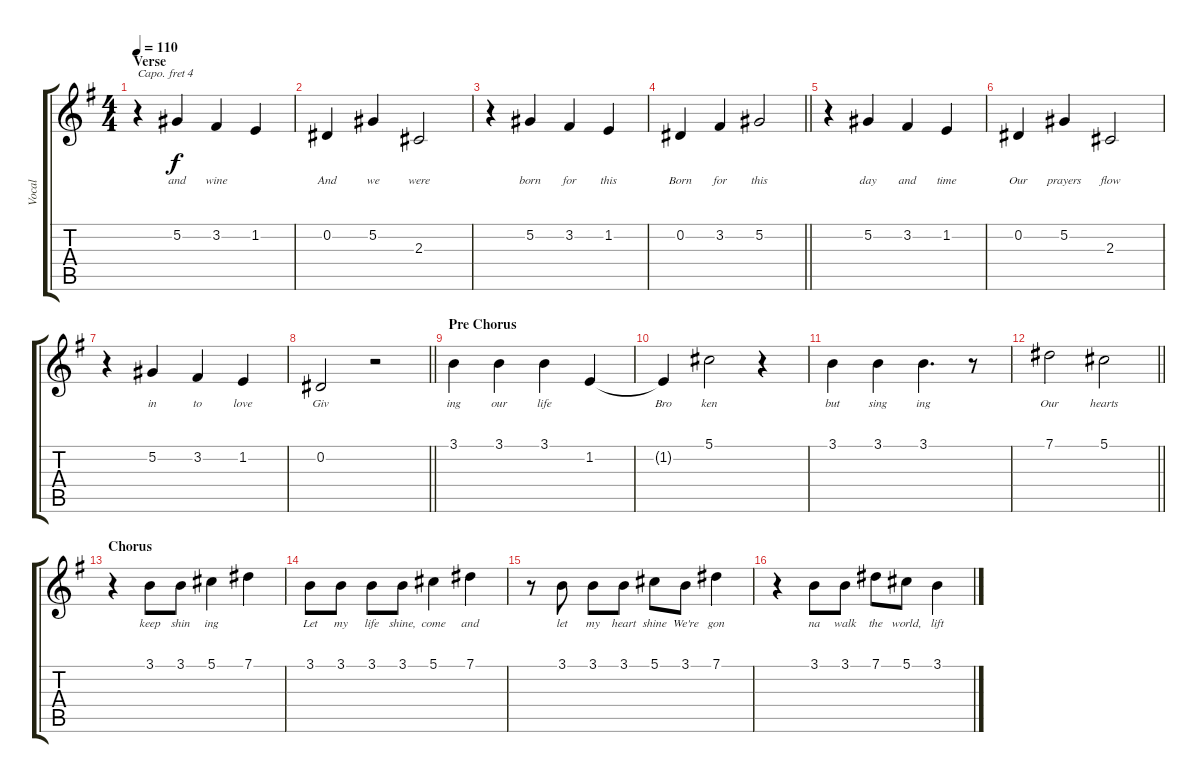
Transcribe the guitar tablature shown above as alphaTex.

\track ("Vocal" "Vocal") {instrument flute}
\staff {score tabs}
\capo 4
\tuning (E4 B3 G3 D3 A2 E2) {hide}
\ts (4 4)
\section ("" "Verse")
\tempo 110
\clef g2
\ks g
r.4{dy f} 5.2.4{lyrics (0 "and") lyrics (1 "") lyrics (2 "") lyrics (3 "") lyrics (4 "")} 3.2.4{lyrics (0 "wine") lyrics (1 "") lyrics (2 "") lyrics (3 "") lyrics (4 "")} 1.2.4{lyrics (0 "") lyrics (1 "") lyrics (2 "") lyrics (3 "") lyrics (4 "")} |
0.2.4{lyrics (0 "And") lyrics (1 "") lyrics (2 "") lyrics (3 "") lyrics (4 "")} 5.2.4{lyrics (0 "we") lyrics (1 "") lyrics (2 "") lyrics (3 "") lyrics (4 "")} 2.3.2{lyrics (0 "were") lyrics (1 "") lyrics (2 "") lyrics (3 "") lyrics (4 "")} |
r.4 5.2.4{lyrics (0 "born") lyrics (1 "") lyrics (2 "") lyrics (3 "") lyrics (4 "")} 3.2.4{lyrics (0 "for") lyrics (1 "") lyrics (2 "") lyrics (3 "") lyrics (4 "")} 1.2.4{lyrics (0 "this") lyrics (1 "") lyrics (2 "") lyrics (3 "") lyrics (4 "")} |
\barLineRight lightlight
0.2.4{lyrics (0 "Born") lyrics (1 "") lyrics (2 "") lyrics (3 "") lyrics (4 "")} 3.2.4{lyrics (0 "for") lyrics (1 "") lyrics (2 "") lyrics (3 "") lyrics (4 "")} 5.2.2{lyrics (0 "this") lyrics (1 "") lyrics (2 "") lyrics (3 "") lyrics (4 "")} |
r.4 5.2.4{lyrics (0 "day") lyrics (1 "") lyrics (2 "") lyrics (3 "") lyrics (4 "")} 3.2.4{lyrics (0 "and") lyrics (1 "") lyrics (2 "") lyrics (3 "") lyrics (4 "")} 1.2.4{lyrics (0 "time") lyrics (1 "") lyrics (2 "") lyrics (3 "") lyrics (4 "")} |
0.2.4{lyrics (0 "Our") lyrics (1 "") lyrics (2 "") lyrics (3 "") lyrics (4 "")} 5.2.4{lyrics (0 "prayers") lyrics (1 "") lyrics (2 "") lyrics (3 "") lyrics (4 "")} 2.3.2{lyrics (0 "flow") lyrics (1 "") lyrics (2 "") lyrics (3 "") lyrics (4 "")} |
r.4 5.2.4{lyrics (0 "in") lyrics (1 "") lyrics (2 "") lyrics (3 "") lyrics (4 "")} 3.2.4{lyrics (0 "to") lyrics (1 "") lyrics (2 "") lyrics (3 "") lyrics (4 "")} 1.2.4{lyrics (0 "love") lyrics (1 "") lyrics (2 "") lyrics (3 "") lyrics (4 "")} |
\barLineRight lightlight
0.2.2{lyrics (0 "Giv") lyrics (1 "") lyrics (2 "") lyrics (3 "") lyrics (4 "")} r.2 |
\section ("" "Pre Chorus")
3.1.4{lyrics (0 "ing") lyrics (1 "") lyrics (2 "") lyrics (3 "") lyrics (4 "")} 3.1.4{lyrics (0 "our") lyrics (1 "") lyrics (2 "") lyrics (3 "") lyrics (4 "")} 3.1.4{lyrics (0 "life") lyrics (1 "") lyrics (2 "") lyrics (3 "") lyrics (4 "")} 1.2.4{lyrics (0 "") lyrics (1 "") lyrics (2 "") lyrics (3 "") lyrics (4 "")} |
1.2{t}.4{lyrics (0 "Bro") lyrics (1 "") lyrics (2 "") lyrics (3 "") lyrics (4 "")} 5.1.2{lyrics (0 "ken") lyrics (1 "") lyrics (2 "") lyrics (3 "") lyrics (4 "")} r.4 |
3.1.4{lyrics (0 "but") lyrics (1 "") lyrics (2 "") lyrics (3 "") lyrics (4 "")} 3.1.4{lyrics (0 "sing") lyrics (1 "") lyrics (2 "") lyrics (3 "") lyrics (4 "")} 3.1.4{d lyrics (0 "ing") lyrics (1 "") lyrics (2 "") lyrics (3 "") lyrics (4 "")} r.8 |
\barLineRight lightlight
7.1.2{lyrics (0 "Our") lyrics (1 "") lyrics (2 "") lyrics (3 "") lyrics (4 "")} 5.1.2{lyrics (0 "hearts") lyrics (1 "") lyrics (2 "") lyrics (3 "") lyrics (4 "")} |
\section ("" "Chorus")
r.4 3.1.8{lyrics (0 "keep") lyrics (1 "") lyrics (2 "") lyrics (3 "") lyrics (4 "")} 3.1.8{lyrics (0 "shin") lyrics (1 "") lyrics (2 "") lyrics (3 "") lyrics (4 "")} 5.1.4{lyrics (0 "ing") lyrics (1 "") lyrics (2 "") lyrics (3 "") lyrics (4 "")} 7.1.4{lyrics (0 "") lyrics (1 "") lyrics (2 "") lyrics (3 "") lyrics (4 "")} |
3.1.8{lyrics (0 "Let") lyrics (1 "") lyrics (2 "") lyrics (3 "") lyrics (4 "")} 3.1.8{lyrics (0 "my") lyrics (1 "") lyrics (2 "") lyrics (3 "") lyrics (4 "")} 3.1.8{lyrics (0 "life") lyrics (1 "") lyrics (2 "") lyrics (3 "") lyrics (4 "")} 3.1.8{lyrics (0 "shine,") lyrics (1 "") lyrics (2 "") lyrics (3 "") lyrics (4 "")} 5.1.4{lyrics (0 "come") lyrics (1 "") lyrics (2 "") lyrics (3 "") lyrics (4 "")} 7.1.4{lyrics (0 "and") lyrics (1 "") lyrics (2 "") lyrics (3 "") lyrics (4 "")} |
r.8 3.1.8{lyrics (0 "let") lyrics (1 "") lyrics (2 "") lyrics (3 "") lyrics (4 "")} 3.1.8{lyrics (0 "my") lyrics (1 "") lyrics (2 "") lyrics (3 "") lyrics (4 "")} 3.1.8{lyrics (0 "heart") lyrics (1 "") lyrics (2 "") lyrics (3 "") lyrics (4 "")} 5.1.8{lyrics (0 "shine") lyrics (1 "") lyrics (2 "") lyrics (3 "") lyrics (4 "")} 3.1.8{lyrics (0 "We're") lyrics (1 "") lyrics (2 "") lyrics (3 "") lyrics (4 "")} 7.1.4{lyrics (0 "gon") lyrics (1 "") lyrics (2 "") lyrics (3 "") lyrics (4 "")} |
r.4 3.1.8{lyrics (0 "na") lyrics (1 "") lyrics (2 "") lyrics (3 "") lyrics (4 "")} 3.1.8{lyrics (0 "walk") lyrics (1 "") lyrics (2 "") lyrics (3 "") lyrics (4 "")} 7.1.8{lyrics (0 "the") lyrics (1 "") lyrics (2 "") lyrics (3 "") lyrics (4 "")} 5.1.8{lyrics (0 "world,") lyrics (1 "") lyrics (2 "") lyrics (3 "") lyrics (4 "")} 3.1.4{lyrics (0 "lift") lyrics (1 "") lyrics (2 "") lyrics (3 "") lyrics (4 "")}
